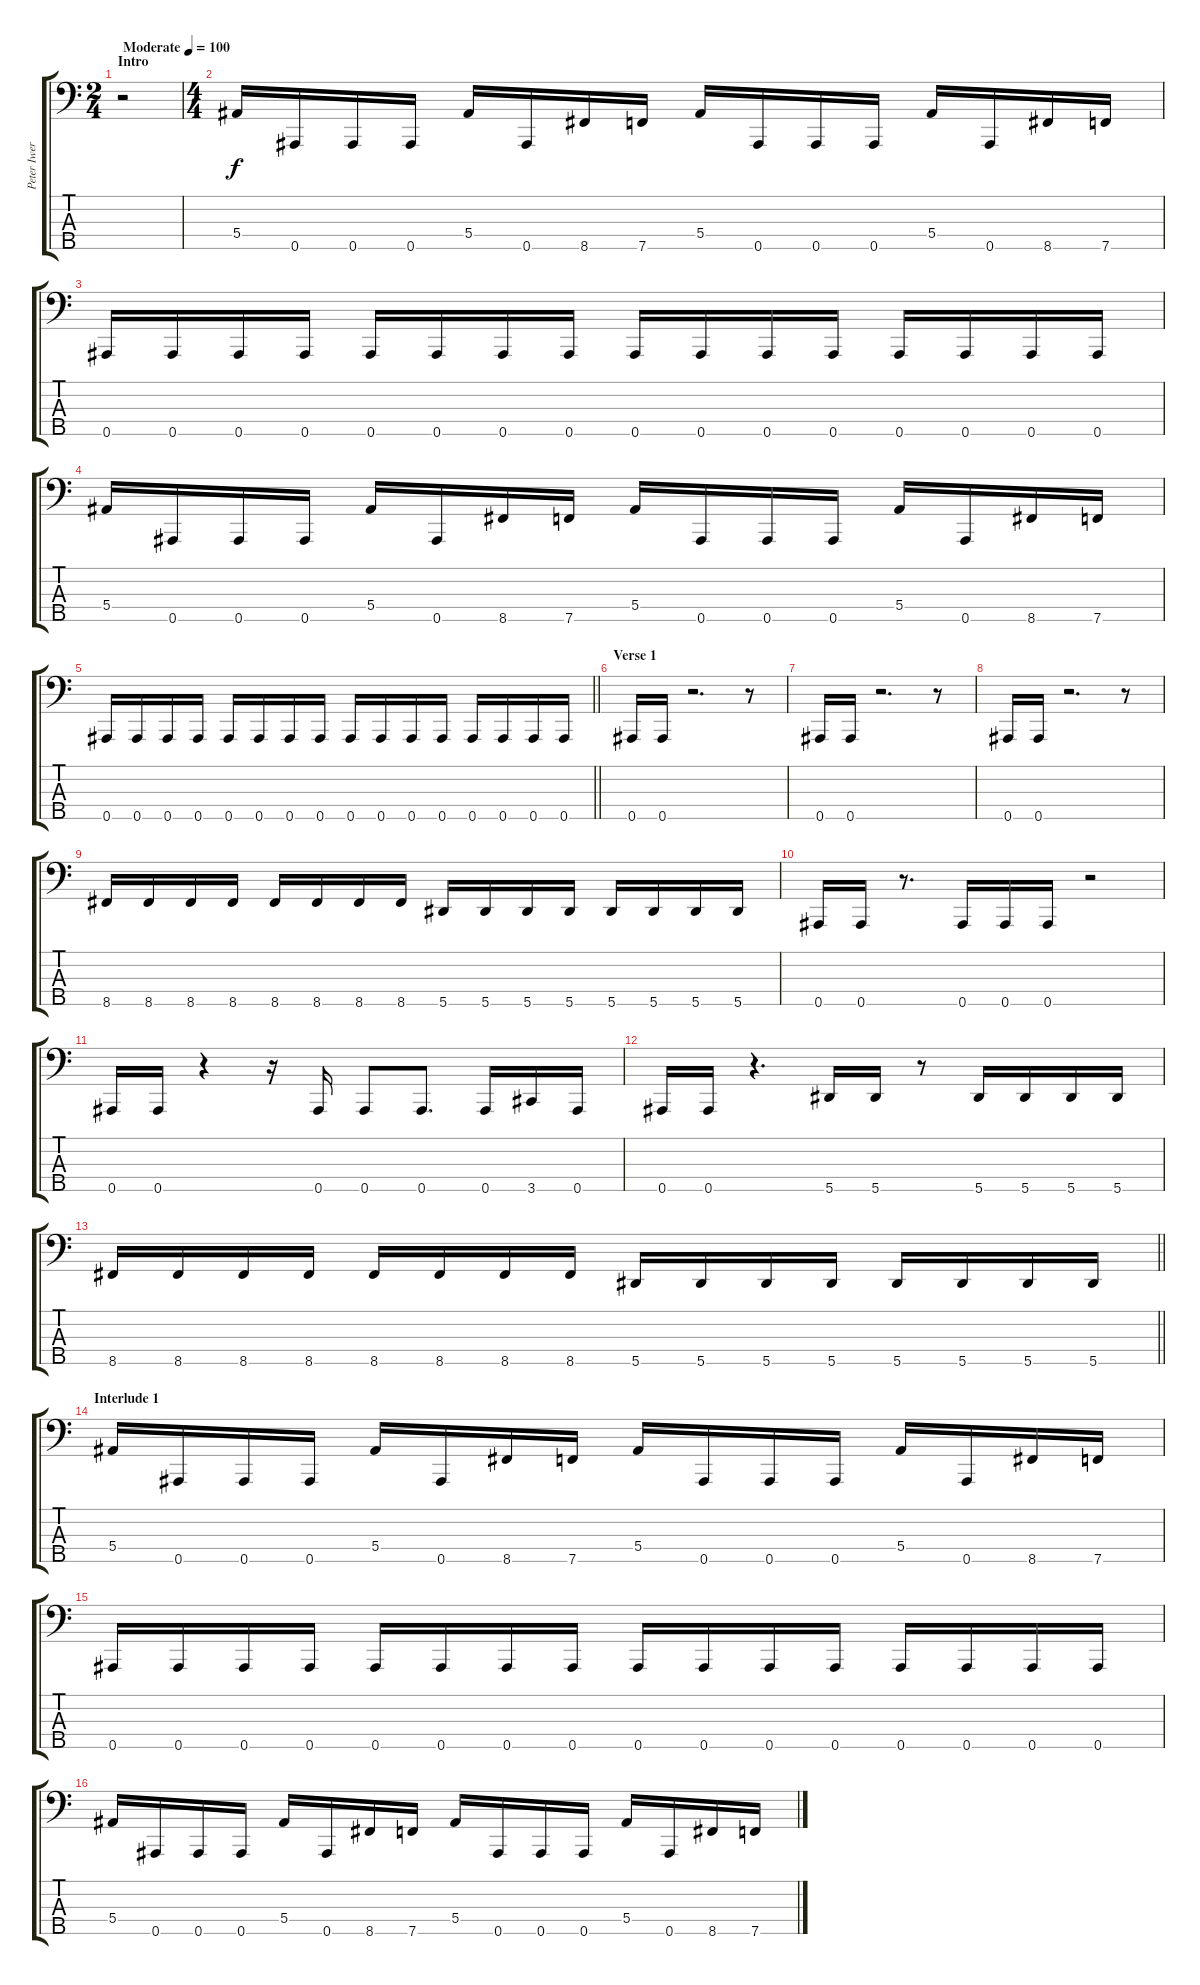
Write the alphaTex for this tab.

\track ("Peter Iwers" "Peter Iwer") {instrument electricbassfinger}
\staff {score tabs}
\tuning (G2 Eb2 Bb1 F1 Bb0) {hide}
\ts (2 4)
\section ("" "Intro")
\tempo (100 "Moderate")
\clef f4
\ks c
r.2{dy f instrument electricbassfinger} |
\ts (4 4)
5.4.16 0.5.16 0.5.16 0.5.16 5.4.16 0.5.16 8.5.16 7.5.16 5.4.16 0.5.16 0.5.16 0.5.16 5.4.16 0.5.16 8.5.16 7.5.16 |
0.5.16 0.5.16 0.5.16 0.5.16 0.5.16 0.5.16 0.5.16 0.5.16 0.5.16 0.5.16 0.5.16 0.5.16 0.5.16 0.5.16 0.5.16 0.5.16 |
5.4.16 0.5.16 0.5.16 0.5.16 5.4.16 0.5.16 8.5.16 7.5.16 5.4.16 0.5.16 0.5.16 0.5.16 5.4.16 0.5.16 8.5.16 7.5.16 |
\barLineRight lightlight
0.5.16 0.5.16 0.5.16 0.5.16 0.5.16 0.5.16 0.5.16 0.5.16 0.5.16 0.5.16 0.5.16 0.5.16 0.5.16 0.5.16 0.5.16 0.5.16 |
\section ("" "Verse 1")
0.5.16 0.5.16 r.2{d} r.8 |
0.5.16 0.5.16 r.2{d} r.8 |
0.5.16 0.5.16 r.2{d} r.8 |
8.5.16 8.5.16 8.5.16 8.5.16 8.5.16 8.5.16 8.5.16 8.5.16 5.5.16 5.5.16 5.5.16 5.5.16 5.5.16 5.5.16 5.5.16 5.5.16 |
0.5.16 0.5.16 r.8{d} 0.5.16 0.5.16 0.5.16 r.2 |
0.5.16 0.5.16 r.4 r.16 0.5.16 0.5.8 0.5.8{d} 0.5.16 3.5.16 0.5.16 |
0.5.16 0.5.16 r.4{d} 5.5.16 5.5.16 r.8 5.5.16 5.5.16 5.5.16 5.5.16 |
\barLineRight lightlight
8.5.16 8.5.16 8.5.16 8.5.16 8.5.16 8.5.16 8.5.16 8.5.16 5.5.16 5.5.16 5.5.16 5.5.16 5.5.16 5.5.16 5.5.16 5.5.16 |
\section ("" "Interlude 1")
5.4.16 0.5.16 0.5.16 0.5.16 5.4.16 0.5.16 8.5.16 7.5.16 5.4.16 0.5.16 0.5.16 0.5.16 5.4.16 0.5.16 8.5.16 7.5.16 |
0.5.16 0.5.16 0.5.16 0.5.16 0.5.16 0.5.16 0.5.16 0.5.16 0.5.16 0.5.16 0.5.16 0.5.16 0.5.16 0.5.16 0.5.16 0.5.16 |
5.4.16 0.5.16 0.5.16 0.5.16 5.4.16 0.5.16 8.5.16 7.5.16 5.4.16 0.5.16 0.5.16 0.5.16 5.4.16 0.5.16 8.5.16 7.5.16
